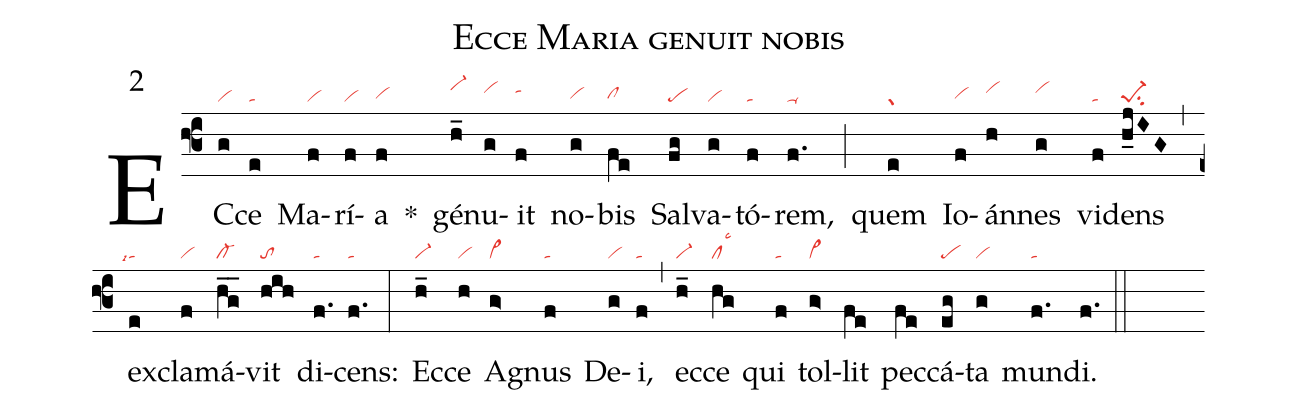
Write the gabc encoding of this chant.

name: Ecce Maria genuit nobis;
mode: 2;
nabc-lines: 1;
%%
(f3)
EC(g|vi)ce(e|ta) Ma(f|vi)rí(f|vi)a(f|vihg) *()
gé(h_|vi-hj)nu(g|vihi)it(f|tahi) no(g|vihg)bis(fe|clhg) Sal(fg|pe)va(g|vi)tó(f|ta)rem,(f.|ta-) (;)
quem(e|gr) Io(f|vihg)án(h|vihi)nes(g|vihi) vi(f|ta)dens(h_jIG|pe-1su2) (,)
ex(e|``talsi7)cla(f|vi)má(hg__|cl-)vit(hih|to) di(f.|ta)cens:(f.|ta) (:)
Ec(h_|vi-)ce(h|vi) A(g>|vi>)gnus(f|ta) De(g|vi)i,(f|ta) (,)
ec(h_|vi-)ce(hg|cllsc3) qui(f|ta) tol(g>|vi>)lit(fe) pec(fe)cá(eg|pe)ta(g|vi) mun(f.|ta)di.(f.) (::)
